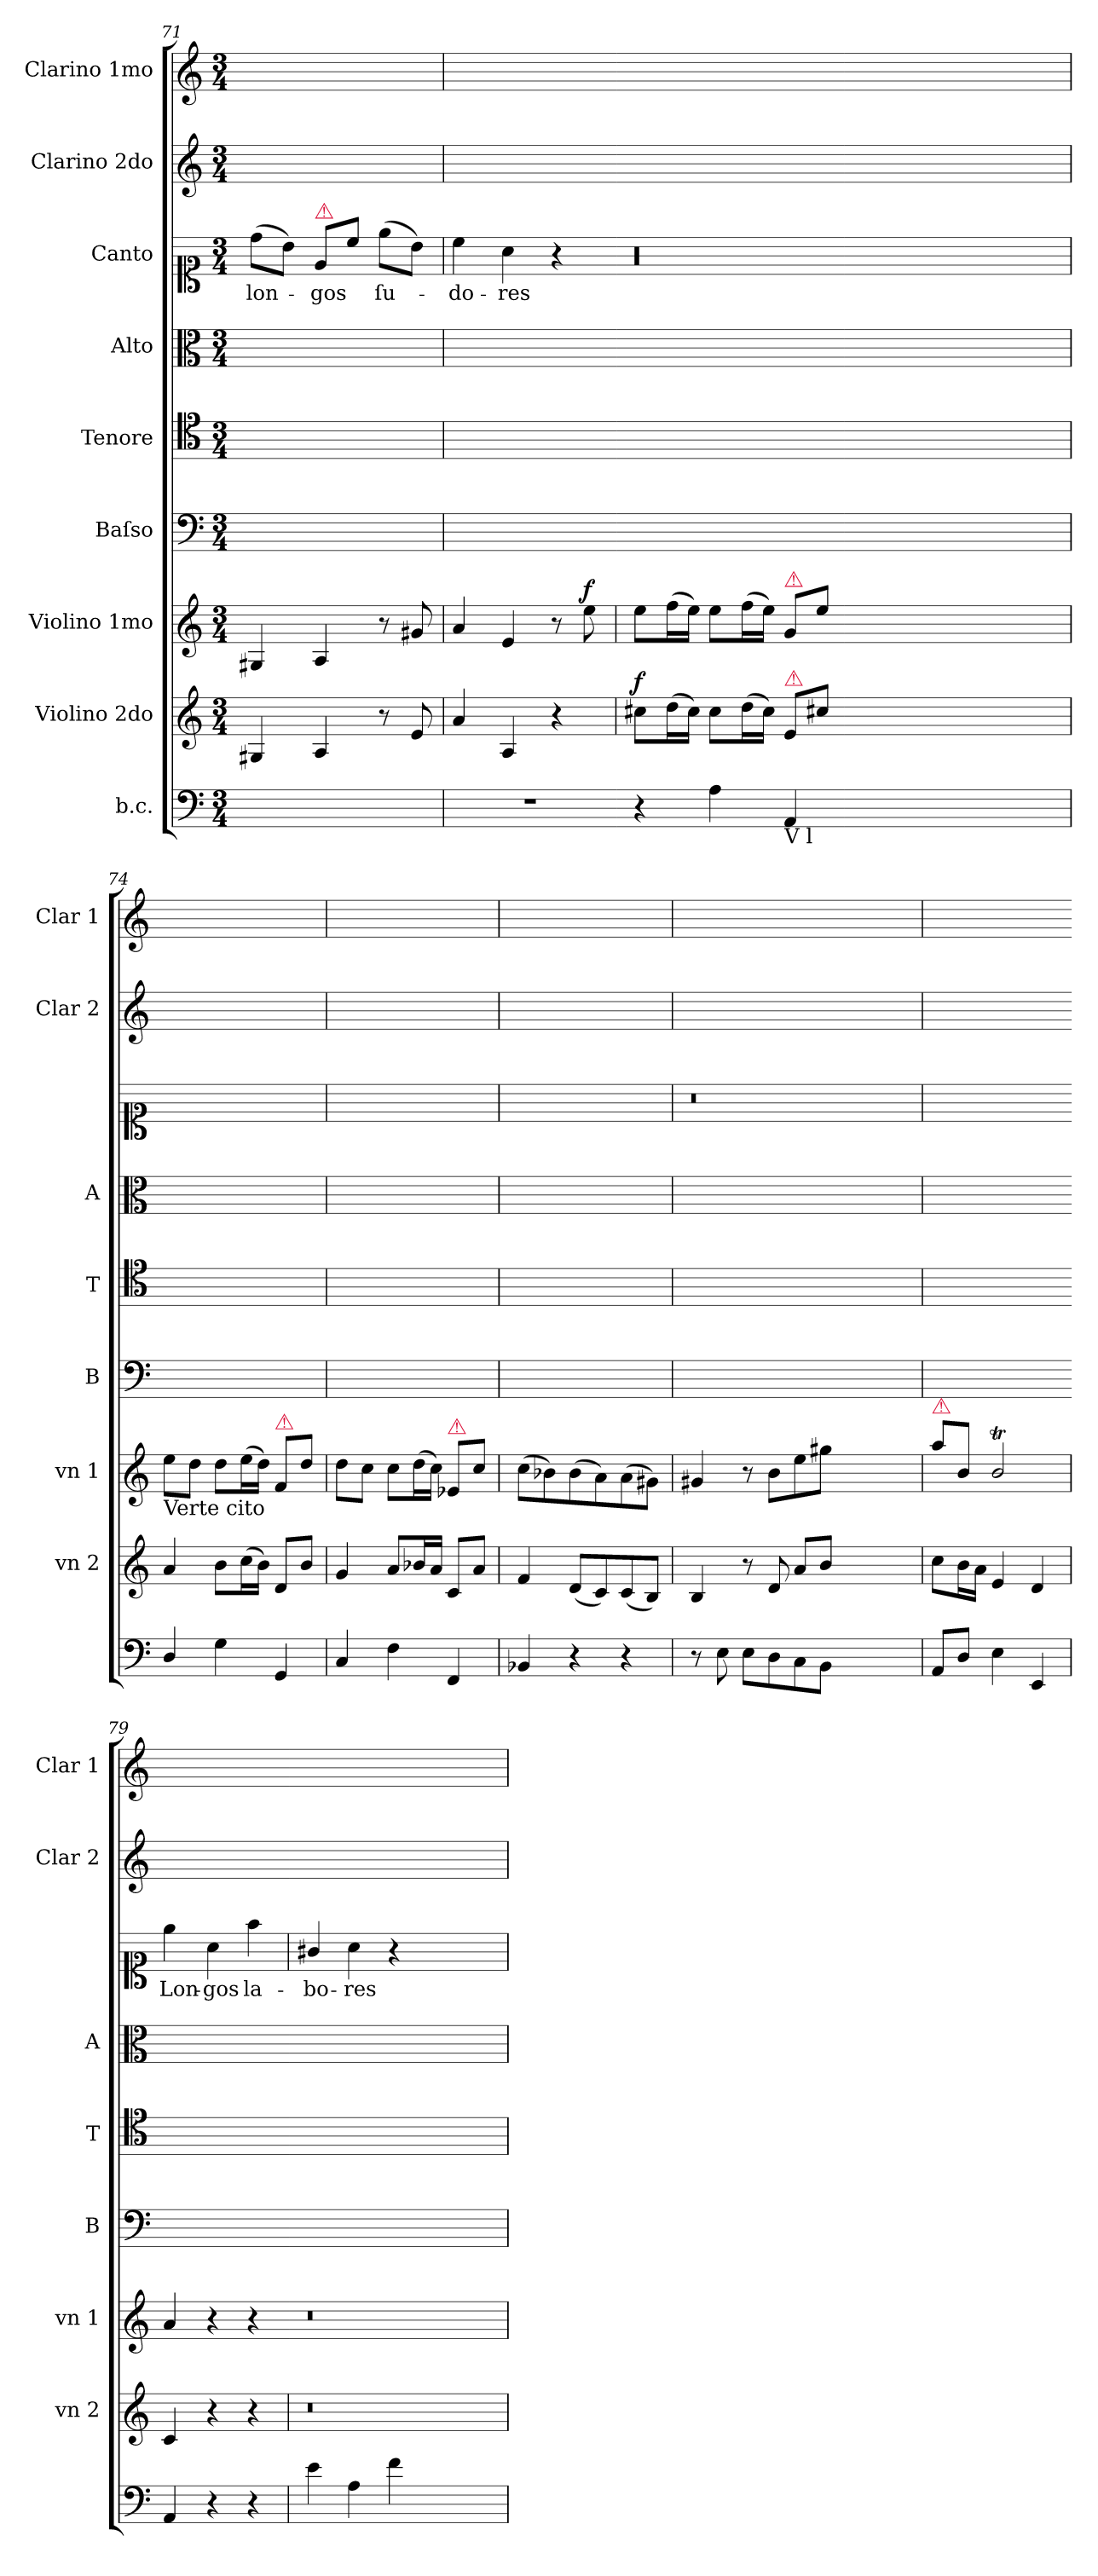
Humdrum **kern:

**kern	**kern	**dynam	**kern	**dynam	**kern	**kern	**kern	**kern	**text	**kern	**kern
*part9	*part8	*part8	*part7	*part7	*part6	*part5	*part4	*part3	*part3	*part2	*part1
*staff9	*staff8	*staff8	*staff7	*staff7	*staff6	*staff5	*staff4	*staff3	*staff3	*staff2	*staff1
*I"b.c.	*I"Violino 2do	*	*I"Violino 1mo	*	*I"Baſso	*I"Tenore	*I"Alto	*I"Canto	*	*I"Clarino 2do	*I"Clarino 1mo
*	*I'vn 2	*	*I'vn 1	*	*I'B	*I'T	*I'A	*	*	*I'Clar 2	*I'Clar 1
*clefF4	*clefG2	*	*clefG2	*	*clefF4	*clefC4	*clefC3	*clefC1	*	*clefG2	*clefG2
*k[]	*k[]	*	*k[]	*	*k[]	*k[]	*k[]	*k[]	*	*k[]	*k[]
*M3/4	*M3/4	*	*M3/4	*	*M3/4	*M3/4	*M3/4	*M3/4	*	*M3/4	*M3/4
=71	=71	=71	=71	=71	=71	=71	=71	=71	=71	=71	=71
2.ryy	4G#X/	.	4G#X/	.	2.ryy	2.ryy	2.ryy	(8dd\L	lon-	2.ryy	2.ryy
.	.	.	.	.	.	.	.	8b\J)	.	.	.
!	!	!	!	!	!	!	!	!LO:TX:a:color=crimson:t=⚠	!	!	!
.	4A/	.	4A/	.	.	.	.	8e/L	-gos	.	.
.	.	.	.	.	.	.	.	8cc\J	.	.	.
.	8r	.	8r	.	.	.	.	(8ee\L	ſu-	.	.
.	8e/	.	8g#X/	.	.	.	.	8b\J)	.	.	.
=72	=72	=72	=72	=72	=72	=72	=72	=72	=72	=72	=72
2.r	4a/	.	4a/	.	2.ryy	2.ryy	2.ryy	4cc\	-do-	2.ryy	2.ryy
.	4A/	.	4e/	.	.	.	.	4a\	-res	.	.
.	4r	.	8r	.	.	.	.	4r	.	.	.
!	!	!	!	!LO:DY:a	!	!	!	!	!	!	!
.	.	.	8ee\	f	.	.	.	.	.	.	.
=73-	=73	=73	=73	=73	=73	=73	=73	=73-	=73	=73	=73
!	!	!LO:DY:a	!	!	!	!	!	!LO:N:vis=00	!	!	!
4r	8cc#X\L	f	8ee\L	.	2.ryy	2.ryy	2.ryy	0.r	.	2.ryy	2.ryy
.	(16dd\L	.	(16ff\L	.	.	.	.	.	.	.	.
.	16cc#\JJ)	.	16ee\JJ)	.	.	.	.	.	.	.	.
4A\	8cc#\L	.	8ee\L	.	.	.	.	.	.	.	.
.	(16dd\L	.	(16ff\L	.	.	.	.	.	.	.	.
.	16cc#\JJ)	.	16ee\JJ)	.	.	.	.	.	.	.	.
!	!	!	!LO:TX:a:color=crimson:t=⚠	!	!	!	!	!	!	!	!
!	!LO:TX:a:color=crimson:t=⚠	!	!	!	!	!	!	!	!	!	!
!LO:TX:b:t=V l	!	!	!	!	!	!	!	!	!	!	!
4AA/	8e/L	.	8g/L	.	.	.	.	.	.	.	.
.	8cc#X\J	.	8ee\J	.	.	.	.	.	.	.	.
0ryy	0ryy	.	0ryy	.	0ryy	0ryy	0ryy	.	.	0ryy	0ryy
4ryy	4ryy	.	4ryy	.	4ryy	4ryy	4ryy	.	.	4ryy	4ryy
=74	=74	=74	=74	=74	=74	=74	=74	=74	=74	=74	=74
4D/	4a/	.	8ee\L	.	2.ryy	2.ryy	2.ryy	2.ryy	.	2.ryy	2.ryy
.	.	.	8dd\J	.	.	.	.	.	.	.	.
4G\	8b\L	.	8dd\L	.	.	.	.	.	.	.	.
.	(16cc\L	.	(16ee\L	.	.	.	.	.	.	.	.
.	16b\JJ)	.	16dd\JJ)	.	.	.	.	.	.	.	.
!	!	!	!LO:TX:a:color=crimson:t=⚠	!	!	!	!	!	!	!	!
4GG/	8d/L	.	8f/L	.	.	.	.	.	.	.	.
.	8b/J	.	8dd/J	.	.	.	.	.	.	.	.
!	!	!	!LO:TX:b:t=Verte cito	!	!	!	!	!	!	!	!
=75	=75	=75	=75	=75	=75	=75	=75	=75	=75	=75	=75
4C/	4g/	.	8dd\L	.	2.ryy	2.ryy	2.ryy	2.ryy	.	2.ryy	2.ryy
.	.	.	8cc\J	.	.	.	.	.	.	.	.
4F\	8a/L	.	8cc\L	.	.	.	.	.	.	.	.
.	16b-X/L	.	(16dd\L	.	.	.	.	.	.	.	.
.	16a/JJ	.	16cc\JJ)	.	.	.	.	.	.	.	.
!	!	!	!LO:TX:a:color=crimson:t=⚠	!	!	!	!	!	!	!	!
4FF/	8c/L	.	8e-X/L	.	.	.	.	.	.	.	.
.	8a/J	.	8cc\J	.	.	.	.	.	.	.	.
=76	=76	=76	=76	=76	=76	=76	=76	=76	=76	=76	=76
4BB-X/	4f/	.	(8cc\L	.	2.ryy	2.ryy	2.ryy	2.ryy	.	2.ryy	2.ryy
.	.	.	8b-X\)	.	.	.	.	.	.	.	.
4r	(8d/L	.	(8b-\	.	.	.	.	.	.	.	.
.	8c/)	.	8a\)	.	.	.	.	.	.	.	.
4r	(8c/	.	(8a\	.	.	.	.	.	.	.	.
.	8B/J)	.	8g#X\J)	.	.	.	.	.	.	.	.
=77	=77	=77	=77	=77	=77	=77	=77	=77	=77	=77	=77
!	!	!	!	!	!	!	!	!LO:N:vis=0	!	!	!
8r	4B/	.	4g#X/	.	2.ryy	2.ryy	2.ryy	1.r	.	2.ryy	2.ryy
8E\	.	.	.	.	.	.	.	.	.	.	.
8E\L	8r	.	8r	.	.	.	.	.	.	.	.
8D\	8d/	.	8b\L	.	.	.	.	.	.	.	.
8C\	8a/L	.	8ee\	.	.	.	.	.	.	.	.
8BB\J	8b/J	.	8gg#X\J	.	.	.	.	.	.	.	.
2.ryy	2.ryy	.	2.ryy	.	2.ryy	2.ryy	2.ryy	.	.	2.ryy	2.ryy
=78	=78	=78	=78	=78	=78	=78	=78	=78	=78	=78	=78
!	!	!	!LO:TX:a:color=crimson:t=⚠	!	!	!	!	!	!	!	!
8AA/L	8cc\L	.	8aa\L	.	2.ryy	2.ryy	2.ryy	2.ryy	.	2.ryy	2.ryy
8D/J	16b\L	.	8b/J	.	.	.	.	.	.	.	.
.	16a\JJ	.	.	.	.	.	.	.	.	.	.
4E\	4e/	.	2bt/	.	.	.	.	.	.	.	.
4EE/	4d/	.	.	.	.	.	.	.	.	.	.
=79	=79	=79	=79	=79	=79	=79	=79	=79-	=79	=79	=79
4AA/	4c/	.	4a/	.	2.ryy	2.ryy	2.ryy	4ee\	Lon-	2.ryy	2.ryy
4r	4r	.	4r	.	.	.	.	4a\	-gos	.	.
4r	4r	.	4r	.	.	.	.	4ff\	la-	.	.
=80	=80	=80	=80-	=80	=80	=80	=80	=80	=80	=80	=80
!	!LO:N:vis=0	!	!LO:N:vis=0	!	!	!	!	!	!	!	!
4e\	1.r	.	1.r	.	2.ryy	2.ryy	2.ryy	4g#X/	-bo-	2.ryy	2.ryy
4A\	.	.	.	.	.	.	.	4a\	-res	.	.
4f\	.	.	.	.	.	.	.	4r	.	.	.
2.ryy	.	.	.	.	2.ryy	2.ryy	2.ryy	2.ryy	.	2.ryy	2.ryy
=	=	=	=	=	=	=	=	=	=	=	=
*-	*-	*-	*-	*-	*-	*-	*-	*-	*-	*-	*-
